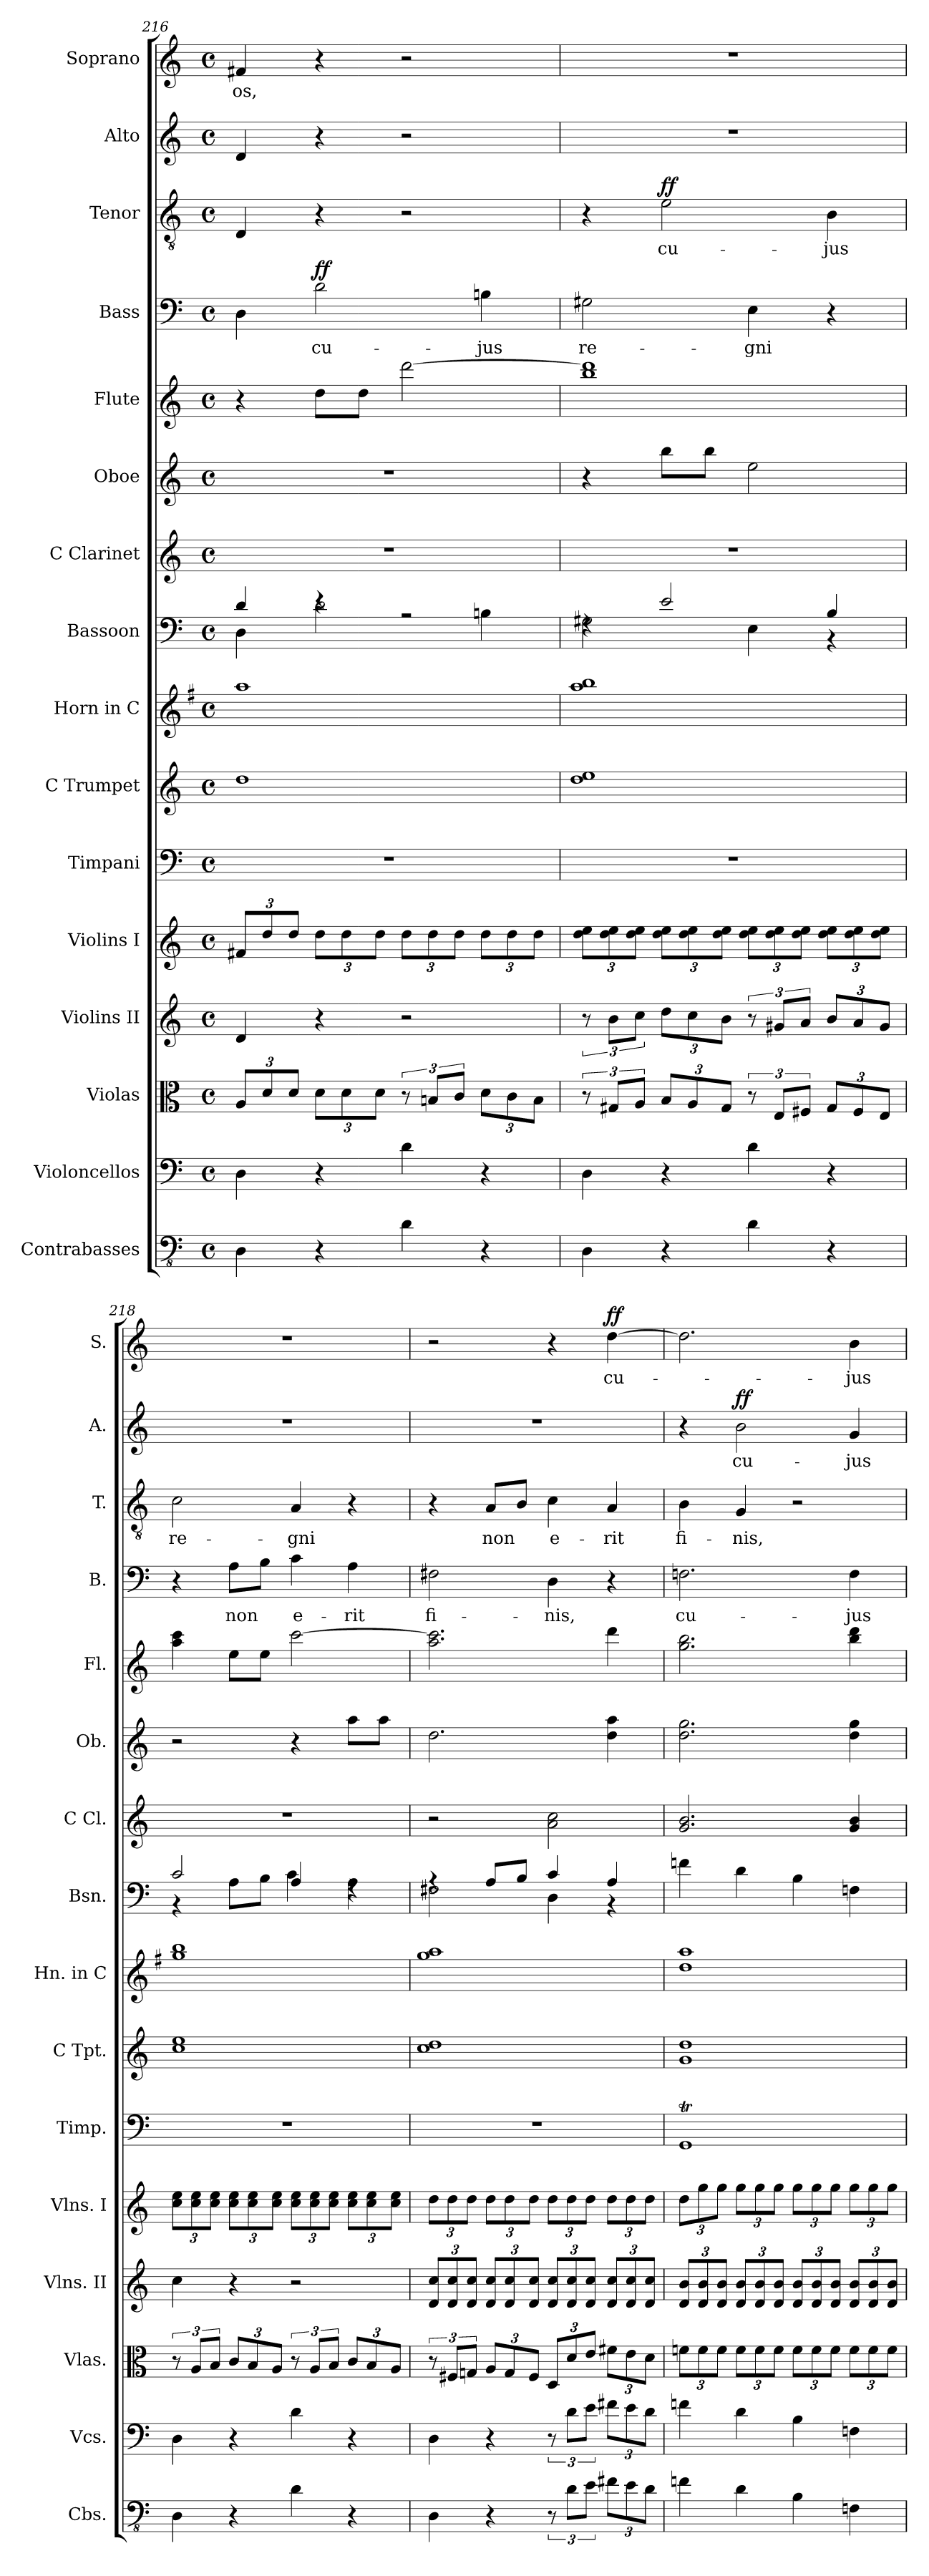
**kern	**kern	**kern	**kern	**kern	**kern	**kern	**kern	**kern	**kern	**kern	**kern	**kern	**text	**dynam	**kern	**text	**dynam	**kern	**text	**dynam	**kern	**text	**dynam
*part16	*part15	*part14	*part13	*part12	*part11	*part10	*part9	*part8	*part7	*part6	*part5	*part4	*part4	*part4	*part3	*part3	*part3	*part2	*part2	*part2	*part1	*part1	*part1
*staff16	*staff15	*staff14	*staff13	*staff12	*staff11	*staff10	*staff9	*staff8	*staff7	*staff6	*staff5	*staff4	*staff4	*staff4	*staff3	*staff3	*staff3	*staff2	*staff2	*staff2	*staff1	*staff1	*staff1
*I"Contrabasses	*I"Violoncellos	*I"Violas	*I"Violins II	*I"Violins I	*I"Timpani	*I"C Trumpet	*I"Horn in C	*I"Bassoon	*I"C Clarinet	*I"Oboe	*I"Flute	*I"Bass	*	*	*I"Tenor	*	*	*I"Alto	*	*	*I"Soprano	*	*
*I'Cbs.	*I'Vcs.	*I'Vlas.	*I'Vlns. II	*I'Vlns. I	*I'Timp.	*I'C Tpt.	*I'Hn. in C	*I'Bsn.	*I'C Cl.	*I'Ob.	*I'Fl.	*I'B.	*	*	*I'T.	*	*	*I'A.	*	*	*I'S.	*	*
*clefFv4	*clefF4	*clefC3	*clefG2	*clefG2	*clefF4	*clefG2	*clefG2	*clefF4	*clefG2	*clefG2	*clefG2	*clefF4	*	*	*clefGv2	*	*	*clefG2	*	*	*clefG2	*	*
*	*	*	*	*	*	*	*ITrd4c7	*	*ITrd1c2	*	*	*	*	*	*	*	*	*	*	*	*	*	*
*k[]	*k[]	*k[]	*k[]	*k[]	*k[]	*k[]	*k[]	*k[]	*k[b-e-]	*k[]	*k[]	*k[]	*	*	*k[]	*	*	*k[]	*	*	*k[]	*	*
*M4/4	*M4/4	*M4/4	*M4/4	*M4/4	*M4/4	*M4/4	*M4/4	*M4/4	*M4/4	*M4/4	*M4/4	*M4/4	*	*	*M4/4	*	*	*M4/4	*	*	*M4/4	*	*
*met(c)	*met(c)	*met(c)	*met(c)	*met(c)	*met(c)	*met(c)	*met(c)	*met(c)	*met(c)	*met(c)	*met(c)	*met(c)	*	*	*met(c)	*	*	*met(c)	*	*	*met(c)	*	*
*	*	*Xbrackettup	*	*Xbrackettup	*	*	*	*	*	*	*	*	*	*	*	*	*	*	*	*	*	*	*
=216	=216	=216	=216	=216	=216	=216	=216	=216	=216	=216	=216	=216	=216	=216	=216	=216	=216	=216	=216	=216	=216	=216	=216
*	*	*	*	*	*	*	*	*^	*	*	*	*	*	*	*	*	*	*	*	*	*	*	*
!	!	!	!	!	!	!	!	!	!	!	!	!	!	!	!	!	!	!	!	!	!	!	!LO:LY:b	!
4DD\	4D\	12A/L	4d/	12f#X/L	1r	1dd	1dd	4d/	4D\	1r	1r	4r	4D\	.	.	4D/	.	.	4d/	.	.	4f#X/	-os,	.
.	.	12d/	.	12dd/	.	.	.	.	.	.	.	.	.	.	.	.	.	.	.	.	.	.	.	.
.	.	12d/J	.	12dd/J	.	.	.	.	.	.	.	.	.	.	.	.	.	.	.	.	.	.	.	.
!	!	!	!	!	!	!	!	!	!	!	!	!	!	!LO:LY:b	!LO:DY:a	!	!	!	!	!	!	!	!	!
4r	4r	12d\L	4r	12dd\L	.	.	.	4re	2d\	.	.	8dd\L	2d\	cu-	ff	4r	.	.	4r	.	.	4r	.	.
.	.	12d\	.	12dd\	.	.	.	.	.	.	.	.	.	.	.	.	.	.	.	.	.	.	.	.
.	.	.	.	.	.	.	.	.	.	.	.	8dd\J	.	.	.	.	.	.	.	.	.	.	.	.
.	.	12d\J	.	12dd\J	.	.	.	.	.	.	.	.	.	.	.	.	.	.	.	.	.	.	.	.
*	*	*brackettup	*	*	*	*	*	*	*	*	*	*	*	*	*	*	*	*	*	*	*	*	*	*
4D\	4d\	12r	2r	12dd\L	.	.	.	2rA	.	.	.	[2ddd\	.	.	.	2r	.	.	2r	.	.	2r	.	.
.	.	12Bn/L	.	12dd\	.	.	.	.	.	.	.	.	.	.	.	.	.	.	.	.	.	.	.	.
.	.	12c/J	.	12dd\J	.	.	.	.	.	.	.	.	.	.	.	.	.	.	.	.	.	.	.	.
*	*	*Xbrackettup	*	*	*	*	*	*	*	*	*	*	*	*	*	*	*	*	*	*	*	*	*	*
!	!	!	!	!	!	!	!	!	!	!	!	!	!	!LO:LY:b	!	!	!	!	!	!	!	!	!	!
4r	4r	12d\L	.	12dd\L	.	.	.	.	4Bn\	.	.	.	4Bn\	-jus	.	.	.	.	.	.	.	.	.	.
.	.	12c\	.	12dd\	.	.	.	.	.	.	.	.	.	.	.	.	.	.	.	.	.	.	.	.
.	.	12B\J	.	12dd\J	.	.	.	.	.	.	.	.	.	.	.	.	.	.	.	.	.	.	.	.
!!LO:PB:g=z
=217	=217	=217	=217	=217	=217	=217	=217	=217	=217	=217	=217	=217	=217	=217	=217	=217	=217	=217	=217	=217	=217	=217	=217	=217
*	*	*brackettup	*	*	*	*	*	*	*	*	*	*	*	*	*	*	*	*	*	*	*	*	*	*
!	!	!	!	!	!	!	!	!	!	!	!	!	!	!LO:LY:b	!	!	!	!	!	!	!	!	!	!
4DD\	4D\	12r	12r	12dd\ 12ee\L	1r	1dd 1ee	1dd 1ee	4rF	2G#X\	1r	4r	1bb 1ddd]	2G#X\	re-	.	4r	.	.	1r	.	.	1r	.	.
.	.	12G#X/L	12b\L	12dd\ 12ee\	.	.	.	.	.	.	.	.	.	.	.	.	.	.	.	.	.	.	.	.
.	.	12A/J	12cc\J	12dd\ 12ee\J	.	.	.	.	.	.	.	.	.	.	.	.	.	.	.	.	.	.	.	.
*	*	*Xbrackettup	*Xbrackettup	*	*	*	*	*	*	*	*	*	*	*	*	*	*	*	*	*	*	*	*	*
!	!	!	!	!	!	!	!	!	!	!	!	!	!	!	!	!	!LO:LY:b	!LO:DY:a	!	!	!	!	!	!
4r	4r	12B/L	12dd\L	12dd\ 12ee\L	.	.	.	2e/	.	.	8bb\L	.	.	.	.	2e\	cu-	ff	.	.	.	.	.	.
.	.	12A/	12cc\	12dd\ 12ee\	.	.	.	.	.	.	.	.	.	.	.	.	.	.	.	.	.	.	.	.
.	.	.	.	.	.	.	.	.	.	.	8bb\J	.	.	.	.	.	.	.	.	.	.	.	.	.
.	.	12G#/J	12b\J	12dd\ 12ee\J	.	.	.	.	.	.	.	.	.	.	.	.	.	.	.	.	.	.	.	.
*	*	*brackettup	*brackettup	*	*	*	*	*	*	*	*	*	*	*	*	*	*	*	*	*	*	*	*	*
!	!	!	!	!	!	!	!	!	!	!	!	!	!	!LO:LY:b	!	!	!	!	!	!	!	!	!	!
4D\	4d\	12r	12r	12dd\ 12ee\L	.	.	.	.	4E\	.	2ee\	.	4E\	-gni	.	.	.	.	.	.	.	.	.	.
.	.	12E/L	12g#X/L	12dd\ 12ee\	.	.	.	.	.	.	.	.	.	.	.	.	.	.	.	.	.	.	.	.
.	.	12F#X/J	12a/J	12dd\ 12ee\J	.	.	.	.	.	.	.	.	.	.	.	.	.	.	.	.	.	.	.	.
*	*	*Xbrackettup	*Xbrackettup	*	*	*	*	*	*	*	*	*	*	*	*	*	*	*	*	*	*	*	*	*
!	!	!	!	!	!	!	!	!	!	!	!	!	!	!	!	!	!LO:LY:b	!	!	!	!	!	!	!
4r	4r	12G#/L	12b/L	12dd\ 12ee\L	.	.	.	4B/	4r	.	.	.	4r	.	.	4B\	-jus	.	.	.	.	.	.	.
.	.	12F#/	12a/	12dd\ 12ee\	.	.	.	.	.	.	.	.	.	.	.	.	.	.	.	.	.	.	.	.
.	.	12E/J	12g#/J	12dd\ 12ee\J	.	.	.	.	.	.	.	.	.	.	.	.	.	.	.	.	.	.	.	.
=218	=218	=218	=218	=218	=218	=218	=218	=218	=218	=218	=218	=218	=218	=218	=218	=218	=218	=218	=218	=218	=218	=218	=218	=218
*	*	*brackettup	*	*	*	*	*	*	*	*	*	*	*	*	*	*	*	*	*	*	*	*	*	*
!	!	!	!	!	!	!	!	!	!	!	!	!	!	!	!	!	!LO:LY:b	!	!	!	!	!	!	!
4DD\	4D\	12r	4cc\	12cc\ 12ee\L	1r	1cc 1ee	1cc 1ee	2c/	4r	1r	2r	4aa\ 4ccc\	4r	.	.	2c\	re-	.	1r	.	.	1r	.	.
.	.	12A/L	.	12cc\ 12ee\	.	.	.	.	.	.	.	.	.	.	.	.	.	.	.	.	.	.	.	.
.	.	12B/J	.	12cc\ 12ee\J	.	.	.	.	.	.	.	.	.	.	.	.	.	.	.	.	.	.	.	.
*	*	*Xbrackettup	*	*	*	*	*	*	*	*	*	*	*	*	*	*	*	*	*	*	*	*	*	*
!	!	!	!	!	!	!	!	!	!	!	!	!	!	!LO:LY:b	!	!	!	!	!	!	!	!	!	!
4r	4r	12c/L	4r	12cc\ 12ee\L	.	.	.	.	8A\L	.	.	8ee\L	8A\L	non	.	.	.	.	.	.	.	.	.	.
.	.	12B/	.	12cc\ 12ee\	.	.	.	.	.	.	.	.	.	.	.	.	.	.	.	.	.	.	.	.
.	.	.	.	.	.	.	.	.	8B\J	.	.	8ee\J	8B\J	.	.	.	.	.	.	.	.	.	.	.
.	.	12A/J	.	12cc\ 12ee\J	.	.	.	.	.	.	.	.	.	.	.	.	.	.	.	.	.	.	.	.
*	*	*brackettup	*	*	*	*	*	*	*	*	*	*	*	*	*	*	*	*	*	*	*	*	*	*
!	!	!	!	!	!	!	!	!	!	!	!	!	!	!LO:LY:b	!	!	!LO:LY:b	!	!	!	!	!	!	!
4D\	4d\	12r	2r	12cc\ 12ee\L	.	.	.	4A/	4c\	.	4r	[2ccc\	4c\	-e-	.	4A/	-gni	.	.	.	.	.	.	.
.	.	12A/L	.	12cc\ 12ee\	.	.	.	.	.	.	.	.	.	.	.	.	.	.	.	.	.	.	.	.
.	.	12B/J	.	12cc\ 12ee\J	.	.	.	.	.	.	.	.	.	.	.	.	.	.	.	.	.	.	.	.
*	*	*Xbrackettup	*	*	*	*	*	*	*	*	*	*	*	*	*	*	*	*	*	*	*	*	*	*
!	!	!	!	!	!	!	!	!	!	!	!	!	!	!LO:LY:b	!	!	!	!	!	!	!	!	!	!
4r	4r	12c/L	.	12cc\ 12ee\L	.	.	.	4rF	4A\	.	8aa\L	.	4A\	-rit	.	4r	.	.	.	.	.	.	.	.
.	.	12B/	.	12cc\ 12ee\	.	.	.	.	.	.	.	.	.	.	.	.	.	.	.	.	.	.	.	.
.	.	.	.	.	.	.	.	.	.	.	8aa\J	.	.	.	.	.	.	.	.	.	.	.	.	.
.	.	12A/J	.	12cc\ 12ee\J	.	.	.	.	.	.	.	.	.	.	.	.	.	.	.	.	.	.	.	.
=219	=219	=219	=219	=219	=219	=219	=219	=219	=219	=219	=219	=219	=219	=219	=219	=219	=219	=219	=219	=219	=219	=219	=219	=219
*	*	*brackettup	*	*	*	*	*	*	*	*	*	*	*	*	*	*	*	*	*	*	*	*	*	*
!	!	!	!	!	!	!	!	!	!	!	!	!	!	!LO:LY:b	!	!	!	!	!	!	!	!	!	!
4DD\	4D\	12r	12d/ 12cc/L	12dd\L	1r	1cc 1dd	1cc 1dd	4rA	2F#X\	2r	2.dd\	2.aa\ 2.ccc\]	2F#X\	fi-	.	4r	.	.	1r	.	.	2r	.	.
.	.	12F#X/L	12d/ 12cc/	12dd\	.	.	.	.	.	.	.	.	.	.	.	.	.	.	.	.	.	.	.	.
.	.	12Gn/J	12d/ 12cc/J	12dd\J	.	.	.	.	.	.	.	.	.	.	.	.	.	.	.	.	.	.	.	.
*	*	*Xbrackettup	*	*	*	*	*	*	*	*	*	*	*	*	*	*	*	*	*	*	*	*	*	*
!	!	!	!	!	!	!	!	!	!	!	!	!	!	!	!	!	!LO:LY:b	!	!	!	!	!	!	!
4r	4r	12A/L	12d/ 12cc/L	12dd\L	.	.	.	8A/L	.	.	.	.	.	.	.	8A/L	-non	.	.	.	.	.	.	.
.	.	12G/	12d/ 12cc/	12dd\	.	.	.	.	.	.	.	.	.	.	.	.	.	.	.	.	.	.	.	.
.	.	.	.	.	.	.	.	8B/J	.	.	.	.	.	.	.	8B/J	.	.	.	.	.	.	.	.
.	.	12F#/J	12d/ 12cc/J	12dd\J	.	.	.	.	.	.	.	.	.	.	.	.	.	.	.	.	.	.	.	.
!	!	!	!	!	!	!	!	!	!	!	!	!	!	!LO:LY:b	!	!	!LO:LY:b	!	!	!	!	!	!	!
12r	12r	12D/L	12d/ 12cc/L	12dd\L	.	.	.	4c/	4D\	2g\ 2b-\	.	.	4D\	-nis,	.	4c\	e-	.	.	.	.	4r	.	.
12D\L	12d\L	12d/	12d/ 12cc/	12dd\	.	.	.	.	.	.	.	.	.	.	.	.	.	.	.	.	.	.	.	.
12E\J	12e\J	12e/J	12d/ 12cc/J	12dd\J	.	.	.	.	.	.	.	.	.	.	.	.	.	.	.	.	.	.	.	.
*Xbrackettup	*Xbrackettup	*	*	*	*	*	*	*	*	*	*	*	*	*	*	*	*	*	*	*	*	*	*	*
!	!	!	!	!	!	!	!	!	!	!	!	!	!	!	!	!	!LO:LY:b	!	!	!	!	!	!LO:LY:b	!LO:DY:a
12F#X\L	12f#X\L	12f#X\L	12d/ 12cc/L	12dd\L	.	.	.	4A/	4r	.	4dd\ 4aa\	4ddd\	4r	.	.	4A/	-rit	.	.	.	.	[4dd\	cu-	ff
12E\	12e\	12e\	12d/ 12cc/	12dd\	.	.	.	.	.	.	.	.	.	.	.	.	.	.	.	.	.	.	.	.
12D\J	12d\J	12d\J	12d/ 12cc/J	12dd\J	.	.	.	.	.	.	.	.	.	.	.	.	.	.	.	.	.	.	.	.
*	*	*	*	*	*	*	*	*v	*v	*	*	*	*	*	*	*	*	*	*	*	*	*	*	*
!!LO:PB:g=z
=220	=220	=220	=220	=220	=220	=220	=220	=220	=220	=220	=220	=220	=220	=220	=220	=220	=220	=220	=220	=220	=220	=220	=220
!	!	!	!	!	!	!	!	!	!	!	!	!	!LO:LY:b	!	!	!LO:LY:b	!	!	!	!	!	!	!
4Fn\	4fn\	12fn\L	12d/ 12b/L	12dd\L	1GGT	1g 1dd	1g 1dd	4fn\	2.f/ 2.a/	2.dd\ 2.gg\	2.gg\ 2.bb\	2.Fn\	cu-	.	4B\	fi-	.	4r	.	.	2.dd\]	.	.
.	.	12f\	12d/ 12b/	12gg\	.	.	.	.	.	.	.	.	.	.	.	.	.	.	.	.	.	.	.
.	.	12f\J	12d/ 12b/J	12gg\J	.	.	.	.	.	.	.	.	.	.	.	.	.	.	.	.	.	.	.
!	!	!	!	!	!	!	!	!	!	!	!	!	!	!	!	!LO:LY:b	!	!	!LO:LY:b	!LO:DY:a	!	!	!
4D\	4d\	12f\L	12d/ 12b/L	12gg\L	.	.	.	4d\	.	.	.	.	.	.	4G/	-nis,	.	2b\	cu-	ff	.	.	.
.	.	12f\	12d/ 12b/	12gg\	.	.	.	.	.	.	.	.	.	.	.	.	.	.	.	.	.	.	.
.	.	12f\J	12d/ 12b/J	12gg\J	.	.	.	.	.	.	.	.	.	.	.	.	.	.	.	.	.	.	.
4BB\	4B\	12f\L	12d/ 12b/L	12gg\L	.	.	.	4B\	.	.	.	.	.	.	2r	.	.	.	.	.	.	.	.
.	.	12f\	12d/ 12b/	12gg\	.	.	.	.	.	.	.	.	.	.	.	.	.	.	.	.	.	.	.
.	.	12f\J	12d/ 12b/J	12gg\J	.	.	.	.	.	.	.	.	.	.	.	.	.	.	.	.	.	.	.
!	!	!	!	!	!	!	!	!	!	!	!	!	!LO:LY:b	!	!	!	!	!	!LO:LY:b	!	!	!LO:LY:b	!
4FFn\	4Fn\	12f\L	12d/ 12b/L	12gg\L	.	.	.	4Fn\	4f/ 4a/	4dd\ 4gg\	4bb\ 4ddd\	4F\	-jus	.	.	.	.	4g/	-jus	.	4b\	-jus	.
.	.	12f\	12d/ 12b/	12gg\	.	.	.	.	.	.	.	.	.	.	.	.	.	.	.	.	.	.	.
.	.	12f\J	12d/ 12b/J	12gg\J	.	.	.	.	.	.	.	.	.	.	.	.	.	.	.	.	.	.	.
=	=	=	=	=	=	=	=	=	=	=	=	=	=	=	=	=	=	=	=	=	=	=	=
*-	*-	*-	*-	*-	*-	*-	*-	*-	*-	*-	*-	*-	*-	*-	*-	*-	*-	*-	*-	*-	*-	*-	*-
